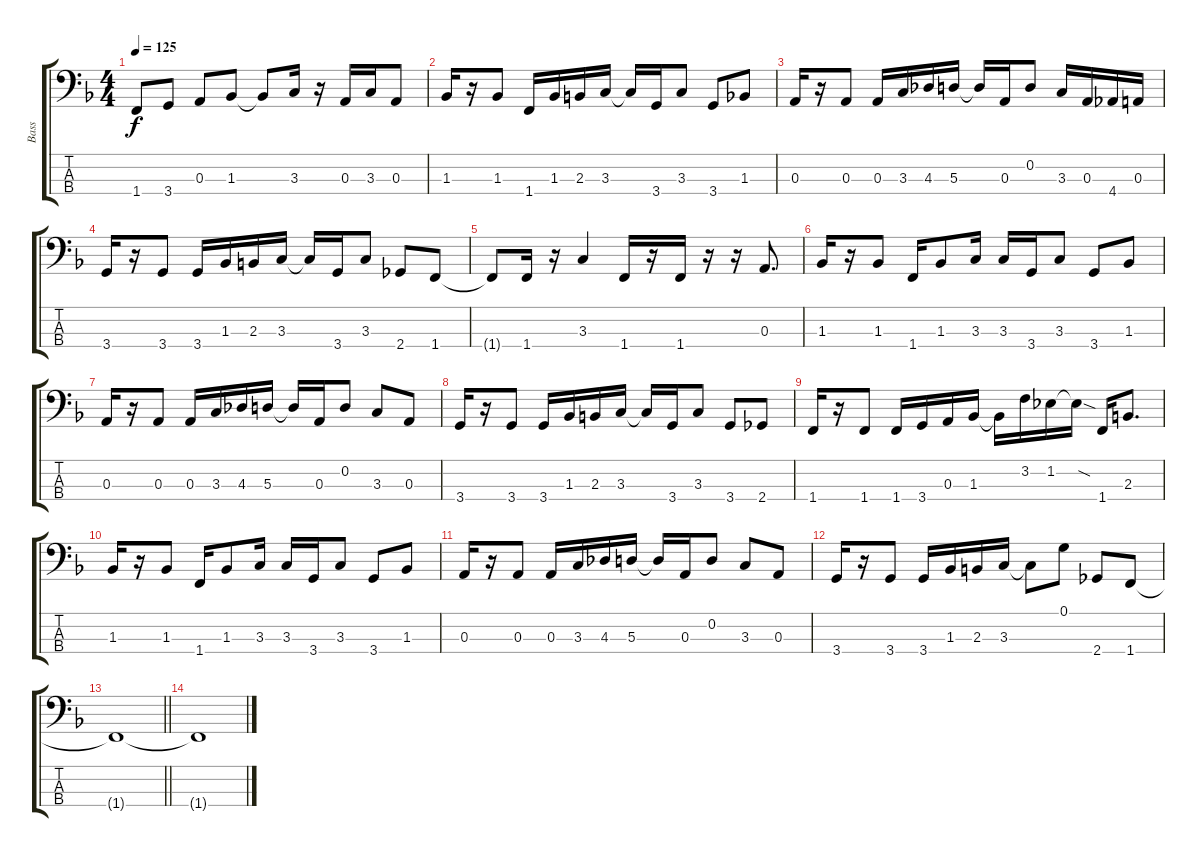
\track ("Bass" "Bass") {instrument electricbassfinger}
\staff {score tabs}
\tuning (G2 D2 A1 E1) {hide}
\ts (4 4)
\tempo 125
\clef f4
\ks f
1.4{t}.8{dy f} 3.4.8 0.3.8 1.3.8 1.3{t}.8 3.3.16 r.16 0.3.16 3.3.16 0.3.8 |
1.3.16 r.16 1.3.8 1.4.16 1.3.16 2.3.16 3.3.16 3.3{t}.16 3.4.16 3.3.8 3.4.8 1.3.8 |
0.3.16 r.16 0.3.8 0.3.16 3.3.16 4.3.16 5.3.16 5.3{t}.16 0.3.16 0.2.8 3.3.16 0.3.16 4.4.16 0.3.16 |
3.4.16 r.16 3.4.8 3.4.16 1.3.16 2.3.16 3.3.16 3.3{t}.16 3.4.16 3.3.8 2.4.8 1.4.8 |
1.4{t}.8 1.4.16 r.16 3.3.4 1.4.16 r.16 1.4.16 r.16 r.16 0.3.8{d} |
1.3.16 r.16 1.3.8 1.4.16 1.3.8 3.3.16 3.3.16 3.4.16 3.3.8 3.4.8 1.3.8 |
0.3.16 r.16 0.3.8 0.3.16 3.3.16 4.3.16 5.3.16 5.3{t}.16 0.3.16 0.2.8 3.3.8 0.3.8 |
3.4.16 r.16 3.4.8 3.4.16 1.3.16 2.3.16 3.3.16 3.3{t}.16 3.4.16 3.3.8 3.4.8 2.4.8 |
1.4.16 r.16 1.4.8 1.4.16 3.4.16 0.3.16 1.3.16 1.3{t}.16 3.2.16 1.2.16 1.2{sod t}.16 1.4.16 2.3.8{d} |
1.3.16 r.16 1.3.8 1.4.16 1.3.8 3.3.16 3.3.16 3.4.16 3.3.8 3.4.8 1.3.8 |
0.3.16 r.16 0.3.8 0.3.16 3.3.16 4.3.16 5.3.16 5.3{t}.16 0.3.16 0.2.8 3.3.8 0.3.8 |
3.4.16 r.16 3.4.8 3.4.16 1.3.16 2.3.16 3.3.16 3.3{t}.8 0.1.8 2.4.8 1.4.8 |
\barLineRight lightlight
1.4{t}.1{volume 0} |
1.4{t}.1
